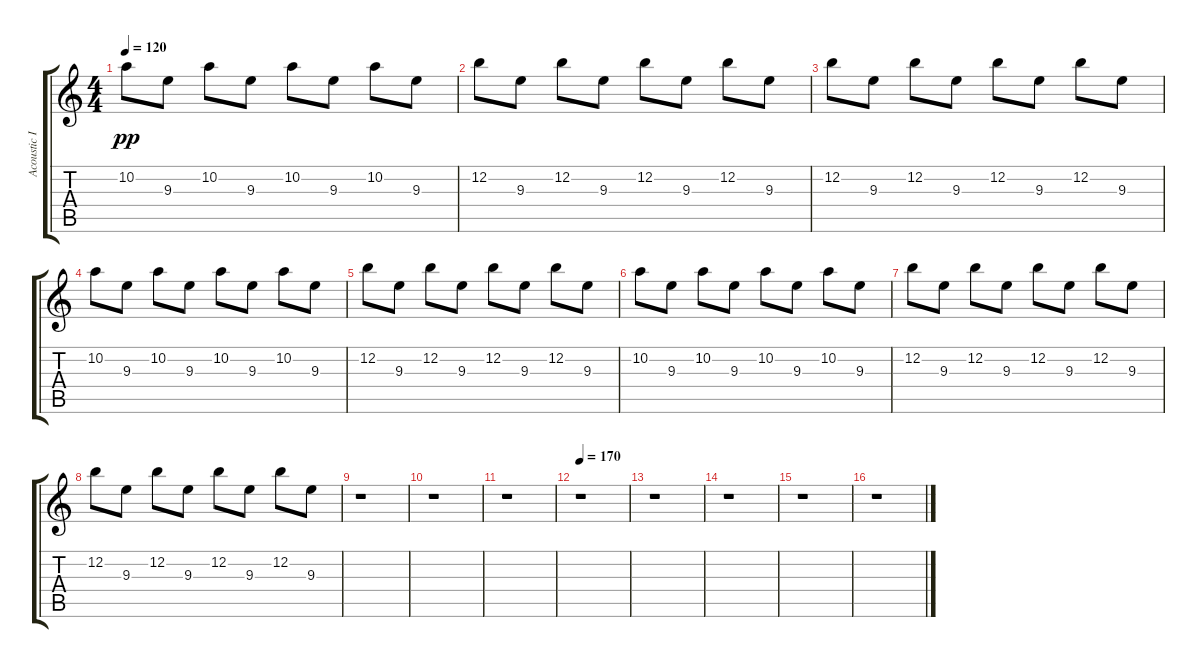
\track ("Acoustic II" "Acoustic I") {instrument acousticguitarsteel}
\staff {score tabs}
\tuning (E4 B3 G3 D3 A2 E2) {hide}
\ts (4 4)
\tempo 120
\clef g2
\ks c
10.2.8{dy pp} 9.3.8 10.2.8 9.3.8 10.2.8 9.3.8 10.2.8 9.3.8 |
12.2.8 9.3.8 12.2.8 9.3.8 12.2.8 9.3.8 12.2.8 9.3.8 |
12.2.8 9.3.8 12.2.8 9.3.8 12.2.8 9.3.8 12.2.8 9.3.8 |
10.2.8 9.3.8 10.2.8 9.3.8 10.2.8 9.3.8 10.2.8 9.3.8 |
12.2.8 9.3.8 12.2.8 9.3.8 12.2.8 9.3.8 12.2.8 9.3.8 |
10.2.8 9.3.8 10.2.8 9.3.8 10.2.8 9.3.8 10.2.8 9.3.8 |
12.2.8 9.3.8 12.2.8 9.3.8 12.2.8 9.3.8 12.2.8 9.3.8 |
12.2.8 9.3.8 12.2.8 9.3.8 12.2.8 9.3.8 12.2.8 9.3.8 |
r.1 |
r.1 |
r.1 |
\tempo 170
r.1 |
r.1 |
r.1 |
r.1 |
r.1
